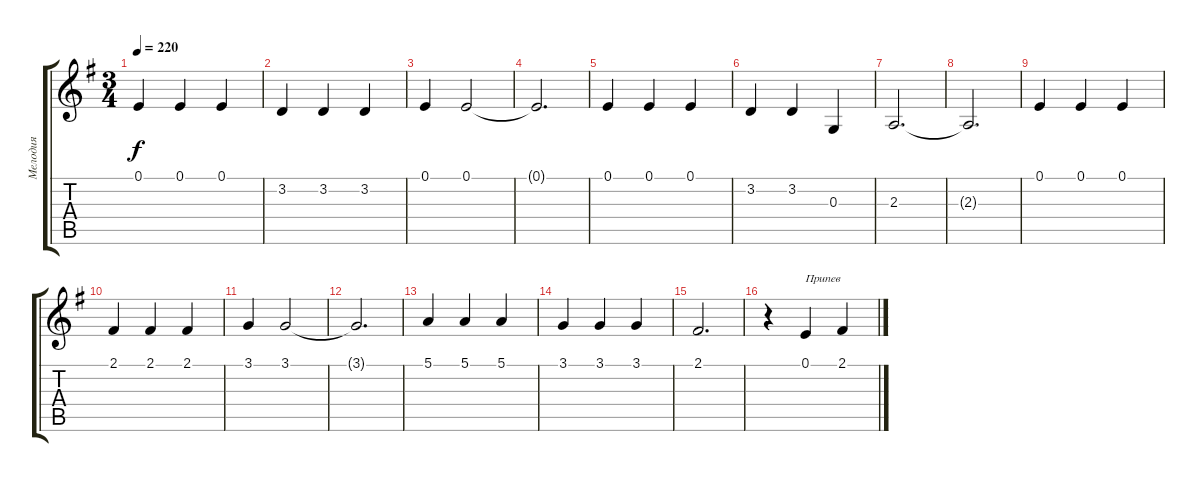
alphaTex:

\track ("Мелодия" "Мелодия") {instrument acousticgrandpiano}
\staff {score tabs}
\tuning (E4 B3 G3 D3 A2 E2) {hide}
\ts (3 4)
\tempo 220
\clef g2
\ks eminor
0.1.4{dy f} 0.1.4 0.1.4 |
3.2.4 3.2.4 3.2.4 |
0.1.4 0.1.2 |
0.1{t}.2{d} |
0.1.4 0.1.4 0.1.4 |
3.2.4 3.2.4 0.3.4 |
2.3.2{d} |
2.3{t}.2{d} |
0.1.4 0.1.4 0.1.4 |
2.1.4 2.1.4 2.1.4 |
3.1.4 3.1.2 |
3.1{t}.2{d} |
5.1.4 5.1.4 5.1.4 |
3.1.4 3.1.4 3.1.4 |
2.1.2{d} |
r.4 0.1.4{txt "Припев"} 2.1.4
